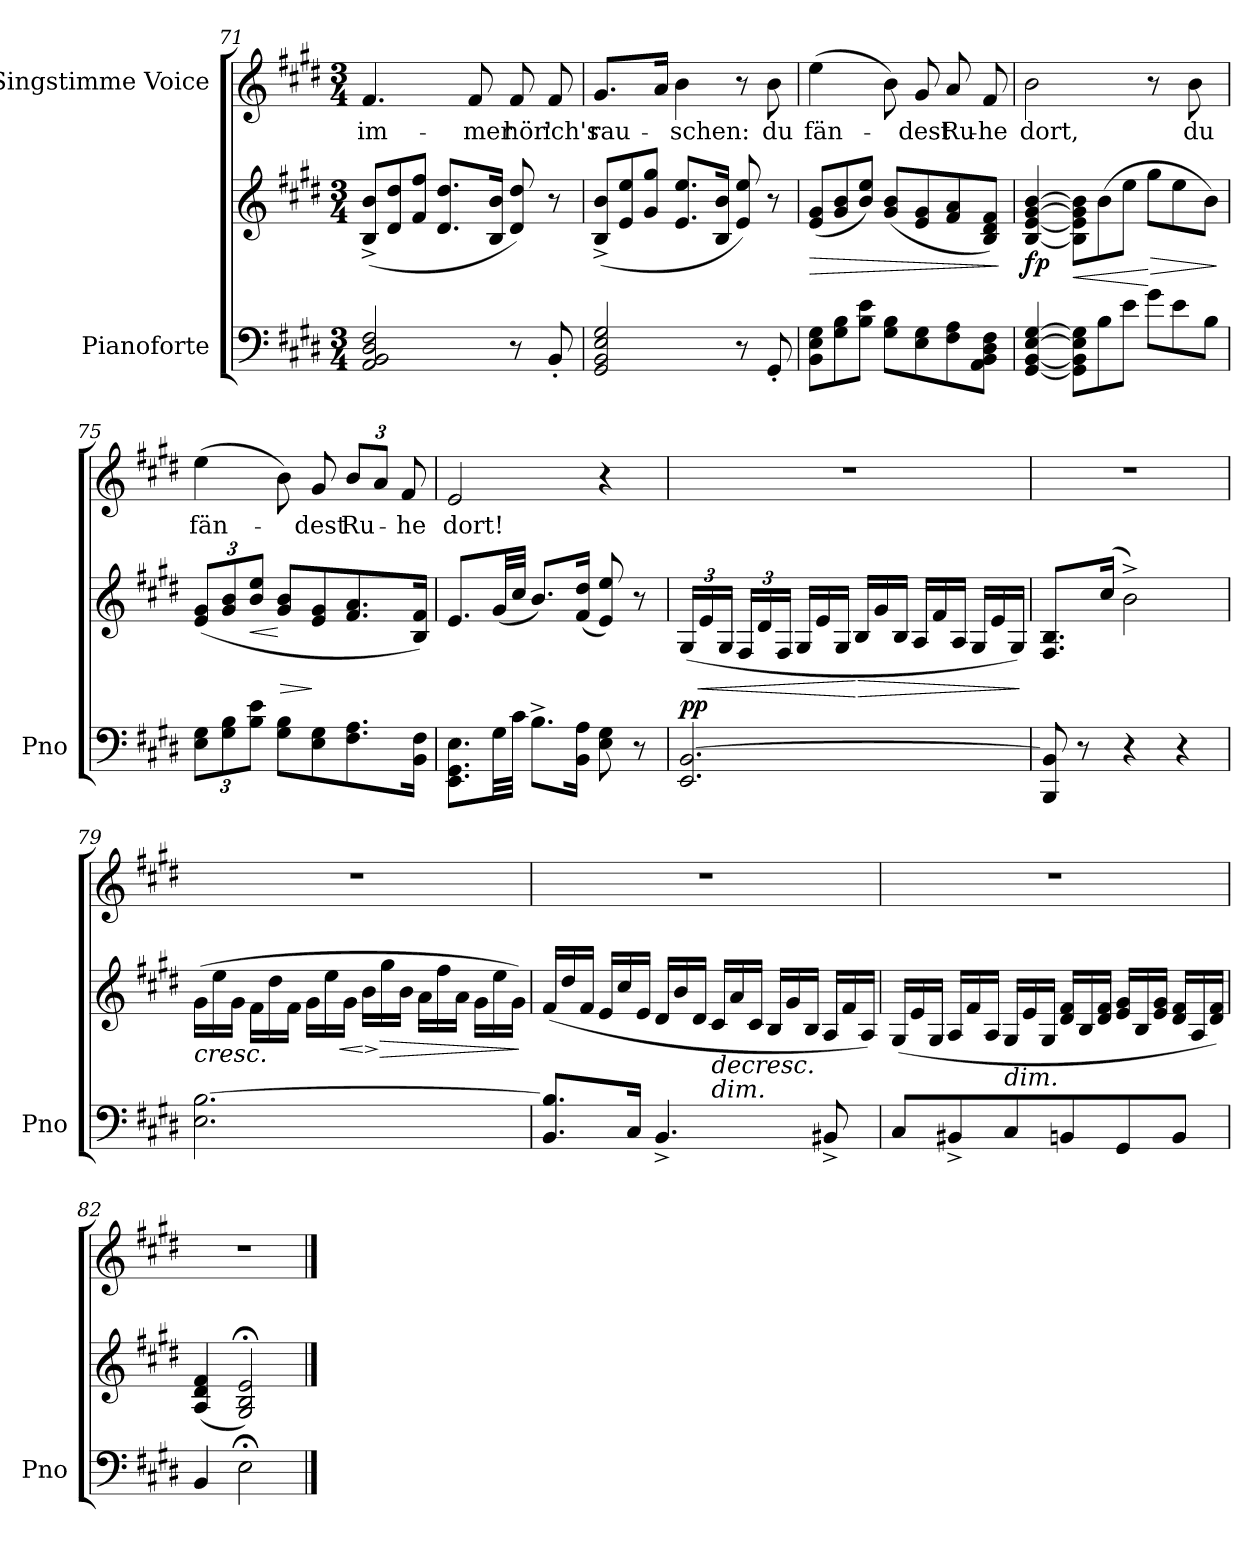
**kern	**kern	**dynam	**kern	**text
*part2	*part2	*part2	*part1	*part1
*staff3	*staff2	*staff2/3	*staff1	*staff1
*I"Pianoforte	*	*	*I"Singstimme Voice	*
*I'Pno	*	*	*	*
*clefF4	*clefG2	*	*clefG2	*
*k[f#c#g#d#]	*k[f#c#g#d#]	*	*k[f#c#g#d#]	*
*M3/4	*M3/4	*	*M3/4	*
*	*Xtuplet	*	*	*
=71	=71	=71	=71	=71
!	!	!	!	!LO:LY:b
2AA/ 2BB/ 2D#/ 2F#/	(<12B/^ 12b/^L	.	4.f#/	im-
.	12d#/ 12dd#/	.	.	.
.	12f#/ 12ff#/J	.	.	.
.	8.d#/ 8.dd#/L	.	.	.
!	!	!	!	!LO:LY:b
.	.	.	8f#/	-mer
.	16B/ 16b/Jk	.	.	.
!	!	!	!	!LO:LY:b
8r	8d#/ 8dd#/)	.	8f#/	hör'
!	!	!	!	!LO:LY:b
8BB'/	8r	.	8f#/	ich's
=72	=72	=72	=72	=72
!	!	!	!	!LO:LY:b
2GG#/ 2BB/ 2E/ 2G#/	(<12B/^ 12b/^L	.	8.g#/L	rau-
.	12e/ 12ee/	.	.	.
.	12g#/ 12gg#/J	.	.	.
.	.	.	16a/Jk	.
!	!	!	!	!LO:LY:b
.	8.e/ 8.ee/L	.	4b\	-schen:
.	16B/ 16b/Jk	.	.	.
8r	8e/ 8ee/)	.	8r	.
!	!	!	!	!LO:LY:b
8GG#'/	8r	.	8b\	du
!!LO:LB:g=z
=73	=73	=73	=73	=73
*Xtuplet	*	*	*	*
!	!	!LO:HP:b	!	!LO:LY:b
12BB\ 12E\ 12G#\L	(<12e/ 12g#/L	>	(>4ee\	fän-
12G#\ 12B\	12g#/ 12b/	.	.	.
12B\ 12e\J	12b/ 12ee/J)	.	.	.
8G#\ 8B\L	(<8g#/ 8b/L	.	8b\)	.
!	!	!	!	!LO:LY:b
8E\ 8G#\	8e/ 8g#/	.	8g#/	-dest
!	!	!	!	!LO:LY:b
8F#\ 8A\	8f#/ 8a/	.	8a/	Ru-
!	!	!	!	!LO:LY:b
8AA\ 8BB\ 8D#\ 8F#\J	8B/ 8d#/ 8f#/J)	.	8f#/	-he
.	.	]	.	.
=74	=74	=74	=74	=74
!	!	!LO:DY:b	!	!LO:LY:b
[4GG#/ [4BB/ [4E/ [4G#/	[4B/ [4e/ [4g#/ [4b/	fp	2b\	dort,
!	!	!LO:HP:b	!	!
12GG#\] 12BB\] 12E\] 12G#\]L	12B\] 12e\] 12g#\] 12b\]L	<	.	.
12B\	(>12b\	.	.	.
12e\J	12ee\J	.	.	.
!	!	!LO:HP:n=1:b	!	!
12g#\L	12gg#\L	[ >	8r	.
12e\	12ee\	.	.	.
!	!	!	!	!LO:LY:b
.	.	.	8b\	du
12B\J	12b\J)	.	.	.
.	.	]	.	.
=75	=75	=75	=75	=75
*tuplet	*	*	*	*
*Xbrackettup	*tuplet	*	*	*
*	*Xbrackettup	*	*	*
!	!	!	!	!LO:LY:b
12E\ 12G#\L	(<12e/ 12g#/L	.	(>4ee\	fän-
12G#\ 12B\	12g#/ 12b/	.	.	.
!	!	!LO:HP:b	!	!
12B\ 12e\J	12b/ 12ee/J	<	.	.
!	!	!LO:HP:n=1:b	!	!
8G#\ 8B\L	8g#/ 8b/L	[ >	8b\)	.
!	!	!	!	!LO:LY:b
8E\ 8G#\	8e/ 8g#/	]	8g#/	-dest
*	*	*	*Xbrackettup	*
!	!	!	!	!LO:LY:b
8.F#\ 8.A\	8.f#/ 8.a/	.	12b/L	Ru-
.	.	.	12a/J	.
!	!	!	!	!LO:LY:b
.	.	.	12f#/	-he
16BB\ 16F#\Jk	16B/ 16f#/Jk)	.	.	.
=76	=76	=76	=76	=76
!	!	!	!	!LO:LY:b
8.EE\ 8.GG#\ 8.E\L	8.e/L	.	2e/	dort!
32G#\LL	(<32g#/LL	.	.	.
32c#\JJJ	32cc#/JJJ	.	.	.
8.B^\L	8.b/L)	.	.	.
16BB\ 16A\Jk	(<16f#/ 16dd#/Jk	.	.	.
8E\ 8G#\	8e/ 8ee/)	.	4r	.
8r	8r	.	.	.
=77	=77	=77	=77	=77
!	!	!LO:DY:a=2	!	!
2.EE/ [2.BB/	(<24G#/LL	pp	2.r	.
!	!	!LO:HP:b	!	!
.	24e/	<	.	.
.	24G#/JJ	.	.	.
.	24F#/LL	.	.	.
.	24d#/	.	.	.
.	24F#/JJ	.	.	.
*	*Xtuplet	*	*	*
.	24G#/LL	.	.	.
.	24e/	.	.	.
.	24G#/JJ	.	.	.
!	!	!LO:HP:n=1:b	!	!
.	24B/LL	[ >	.	.
.	24g#/	.	.	.
.	24B/JJ	.	.	.
.	24A/LL	.	.	.
.	24f#/	.	.	.
.	24A/JJ	.	.	.
.	24G#/LL	.	.	.
.	24e/	.	.	.
.	24G#/JJ)	.	.	.
.	.	]	.	.
!!LO:LB:g=z
=78	=78	=78	=78	=78
8BBB/ 8BB/]	8.F#/ 8.B/L	.	2.r	.
8r	.	.	.	.
.	(>16cc#/Jk	.	.	.
4r	2b^\)	.	.	.
4r	.	.	.	.
=79	=79	=79	=79	=79
!	!	!LO:HP:b	!	!
2.E\ [2.B\	(>24g#\LL	<	2.r	.
.	24ee\	.	.	.
.	24g#\JJ	.	.	.
.	24f#\LL	.	.	.
.	24dd#\	.	.	.
.	24f#\JJ	.	.	.
.	24g#\LL	.	.	.
.	24ee\	.	.	.
!	!	!LO:HP:b	!	!
.	24g#\JJ	<	.	.
!	!	!LO:HP:n=1:b	!	!
.	24b\LL	[ [ >	.	.
!	!	!LO:HP:n=1:b	!	!
.	24gg#\	] >	.	.
.	24b\JJ	.	.	.
.	24a\LL	.	.	.
.	24ff#\	.	.	.
.	24a\JJ	.	.	.
.	24g#\LL	.	.	.
.	24ee\	.	.	.
.	24g#\JJ)	.	.	.
.	.	]	.	.
=80	=80	=80	=80	=80
8.BB/ 8.B/]L	(<24f#/LL	.	2.r	.
.	24dd#/	.	.	.
.	24f#/JJ	.	.	.
.	24e/LL	.	.	.
.	24cc#/	.	.	.
16C#/Jk	.	.	.	.
.	24e/JJ	.	.	.
4.BB^/	24d#/LL	.	.	.
.	24b/	.	.	.
.	24d#/JJ	.	.	.
!	!LO:TX:b:i:t=decresc.	!	!	!
!	!LO:TX:b:i:t=dim.	!	!	!
.	24c#/LL	.	.	.
.	24a/	.	.	.
.	24c#/JJ	.	.	.
.	24B/LL	.	.	.
.	24g#/	.	.	.
.	24B/JJ	.	.	.
8BB#X^/	24A/LL	.	.	.
.	24f#/	.	.	.
.	24A/JJ)	.	.	.
=81	=81	=81	=81	=81
8C#/L	(<24G#/LL	.	2.r	.
.	24e/	.	.	.
.	24G#/JJ	.	.	.
8BB#X^/	24A/LL	.	.	.
.	24f#/	.	.	.
.	24A/JJ	.	.	.
!	!LO:TX:b:i:t=dim.	!	!	!
8C#/	24G#/LL	.	.	.
.	24e/	.	.	.
.	24G#/JJ	.	.	.
8BBn/	24d#/ 24f#/LL	.	.	.
.	24B/	.	.	.
.	24d#/ 24f#/JJ	.	.	.
8GG#/	24e/ 24g#/LL	.	.	.
.	24B/	.	.	.
.	24e/ 24g#/JJ	.	.	.
8BB/J	24d#/ 24f#/LL	.	.	.
.	24A/	.	.	.
.	24d#/ 24f#/JJ)	.	.	.
!!LO:LB:g=z
=82	=82	=82	=82	=82
4BB/	(<4A/ 4d#/ 4f#/	.	2.r	.
2E;<\	2G#/;< 2B/;< 2e/;<)	.	.	.
==	==	==	==	==
*-	*-	*-	*-	*-
